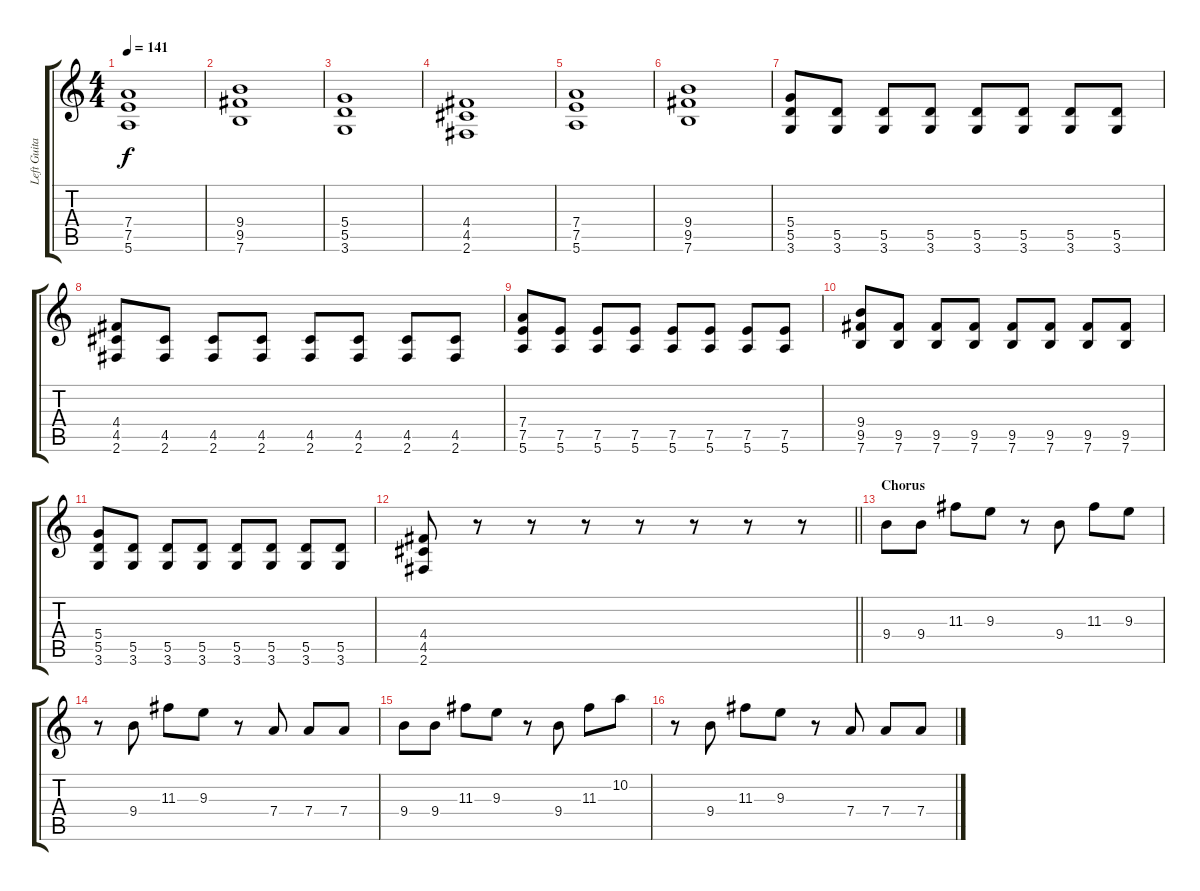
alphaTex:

\track ("Left Guitar" "Left Guita") {instrument distortionguitar}
\staff {score tabs}
\tuning (E4 B3 G3 D3 A2 E2) {hide}
\ts (4 4)
\tempo 141
\clef g2
\ks c
(7.4 7.5 5.6).1{dy f} |
(9.4 9.5 7.6).1 |
(5.4 5.5 3.6).1 |
(4.4 4.5 2.6).1 |
(7.4 7.5 5.6).1 |
(9.4 9.5 7.6).1 |
(5.4 5.5 3.6).8 (5.5 3.6).8 (5.5 3.6).8 (5.5 3.6).8 (5.5 3.6).8 (5.5 3.6).8 (5.5 3.6).8 (5.5 3.6).8 |
(4.4 4.5 2.6).8 (4.5 2.6).8 (4.5 2.6).8 (4.5 2.6).8 (4.5 2.6).8 (4.5 2.6).8 (4.5 2.6).8 (4.5 2.6).8 |
(7.4 7.5 5.6).8 (7.5 5.6).8 (7.5 5.6).8 (7.5 5.6).8 (7.5 5.6).8 (7.5 5.6).8 (7.5 5.6).8 (7.5 5.6).8 |
(9.4 9.5 7.6).8 (9.5 7.6).8 (9.5 7.6).8 (9.5 7.6).8 (9.5 7.6).8 (9.5 7.6).8 (9.5 7.6).8 (9.5 7.6).8 |
(5.4 5.5 3.6).8 (5.5 3.6).8 (5.5 3.6).8 (5.5 3.6).8 (5.5 3.6).8 (5.5 3.6).8 (5.5 3.6).8 (5.5 3.6).8 |
\barLineRight lightlight
(4.4 4.5 2.6).8 r.8 r.8 r.8 r.8 r.8 r.8 r.8 |
\section ("" "Chorus")
9.4.8 9.4.8 11.3.8 9.3.8 r.8 9.4.8 11.3.8 9.3.8 |
r.8 9.4.8 11.3.8 9.3.8 r.8 7.4.8 7.4.8 7.4.8 |
9.4.8 9.4.8 11.3.8 9.3.8 r.8 9.4.8 11.3.8 10.2.8 |
r.8 9.4.8 11.3.8 9.3.8 r.8 7.4.8 7.4.8 7.4.8
